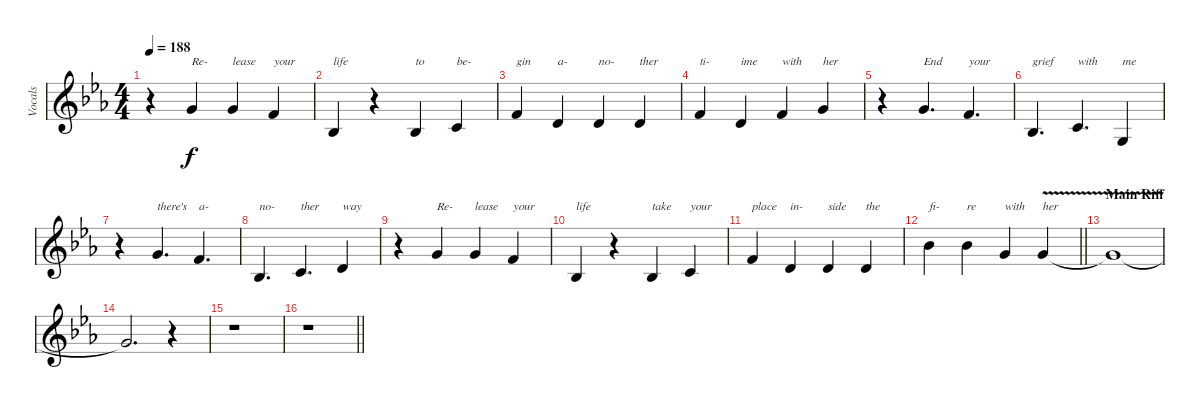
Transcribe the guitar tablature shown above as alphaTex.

\track ("Vocals" "Vocals") {instrument choiraahs}
\staff {score}
\tuning (D4 A3 F3 C3 G2 C2) {hide}
\ts (4 4)
\tempo 188
\clef g2
\ks eb
r.4{dy f} 5.1.4{txt "Re-"} 5.1.4{txt "lease"} 3.1.4{txt "your"} |
1.2.4{txt "life"} r.4 1.2.4{txt "to"} 3.2.4{txt "be-"} |
3.1.4{txt "gin"} 0.1.4{txt "a-"} 0.1.4{txt "no-"} 0.1.4{txt "ther"} |
3.1.4{txt "ti-"} 0.1.4{txt "ime"} 3.1.4{txt "with"} 5.1.4{txt "her"} |
r.4 5.1.4{d txt "End"} 3.1.4{d txt "your"} |
1.2.4{d txt "grief"} 3.2.4{d txt "with"} 2.3.4{txt "me"} |
r.4 5.1.4{d txt "there's"} 3.1.4{d txt "a-"} |
1.2.4{d txt "no-"} 3.2.4{d txt "ther"} 0.1.4{txt "way"} |
r.4 5.1.4{txt "Re-"} 5.1.4{txt "lease"} 3.1.4{txt "your"} |
1.2.4{txt "life"} r.4 1.2.4{txt "take"} 3.2.4{txt "your"} |
3.1.4{txt "place"} 0.1.4{txt "in-"} 0.1.4{txt "side"} 0.1.4{txt "the"} |
\barLineRight lightlight
8.1.4{txt "fi-"} 8.1.4{txt "re"} 5.1.4{txt "with"} 5.1{v}.4{txt "her"} |
\section ("" "Main Riff")
5.1{t}.1 |
5.1{t}.2{d} r.4 |
r.1 |
\barLineRight lightlight
r.1
